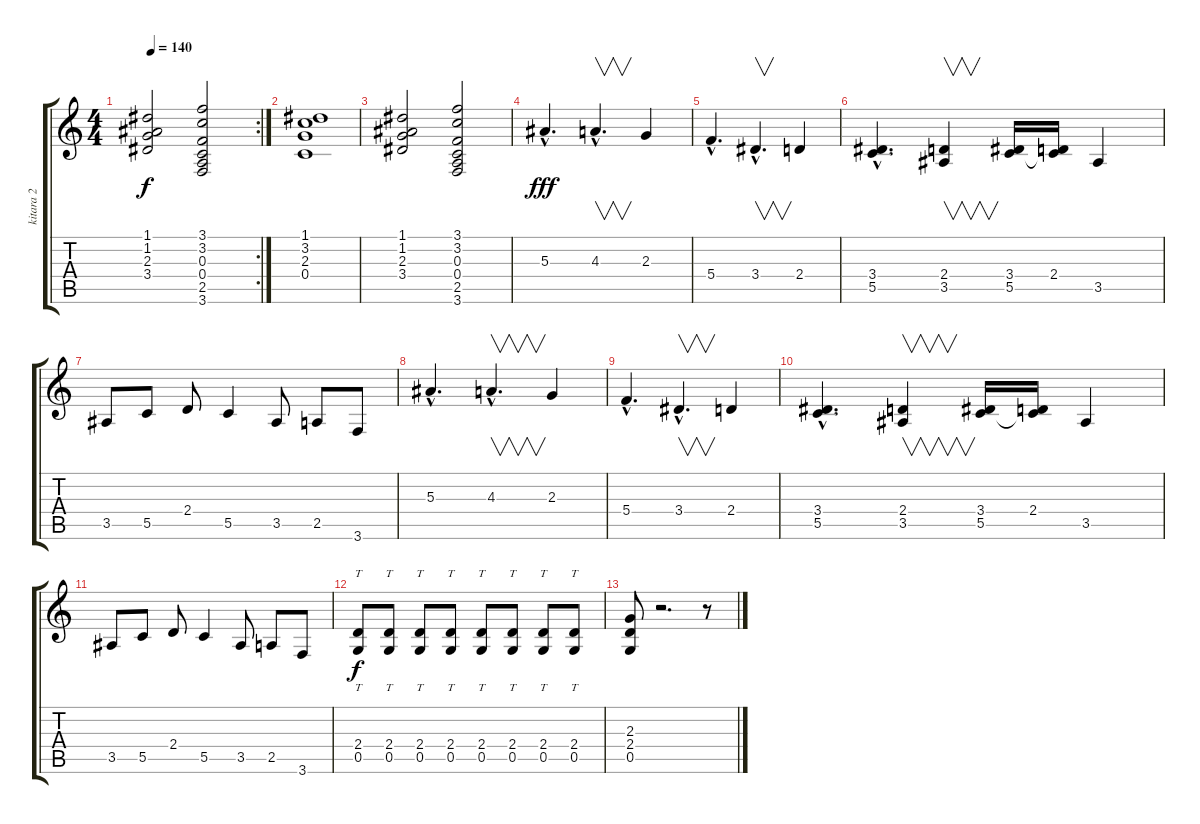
\track ("kitara 2" "kitara 2") {instrument distortionguitar}
\staff {score tabs}
\tuning (D4 A3 F3 C3 G2 D2) {hide}
\rc 2
\ts (4 4)
\tempo 140
\clef g2
\ks c
(1.1 1.2 2.3 3.4).2{dy f} (3.1 3.2 0.3 0.4 2.5 3.6).2 |
(1.1 3.2 2.3 0.4).1 |
(1.1 1.2 2.3 3.4).2 (3.1 3.2 0.3 0.4 2.5 3.6).2 |
5.3{hac}.4{d dy fff volume 14} 4.3{hac}.4{v d} 2.3.4 |
5.4{hac}.4{d} 3.4{hac}.4{v d} 2.4.4 |
(3.4{hac} 5.5{hac}).4{d} (2.4 3.5).4{v} (3.4 5.5).16 (2.4 5.5{t}).16 3.5.4 |
3.5.8 5.5.8 2.4.8 5.5.4 3.5.8 2.5.8 3.6.8 |
5.3{hac}.4{d volume 16} 4.3{hac}.4{v d} 2.3.4 |
5.4{hac}.4{d} 3.4{hac}.4{v d} 2.4.4 |
(3.4{hac} 5.5{hac}).4{d} (2.4 3.5).4{v} (3.4 5.5).16 (2.4 5.5{t}).16 3.5.4 |
3.5.8 5.5.8 2.4.8 5.5.4 3.5.8 2.5.8 3.6.8 |
(2.4 0.5).8{tt dy f volume 10} (2.4 0.5).8{tt} (2.4 0.5).8{tt} (2.4 0.5).8{tt} (2.4 0.5).8{tt} (2.4 0.5).8{tt} (2.4 0.5).8{tt} (2.4 0.5).8{tt} |
(2.3 2.4 0.5).8 r.2{d} r.8
